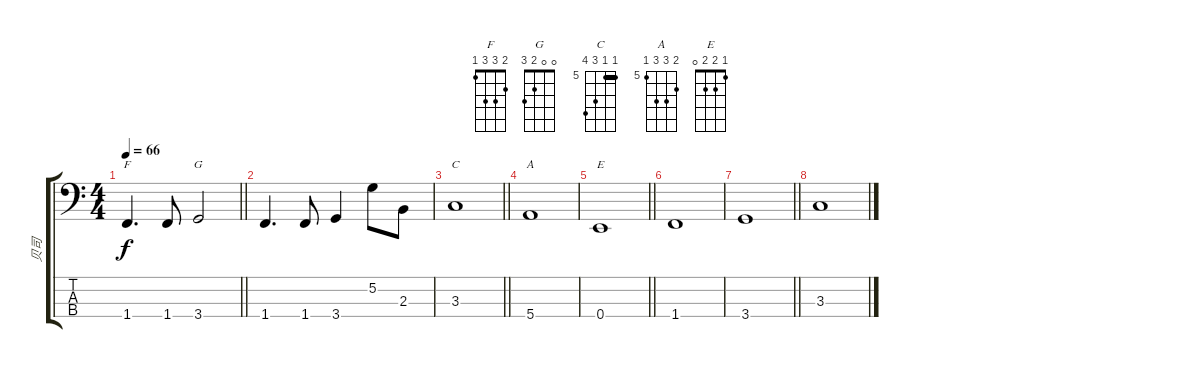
\track ("贝司" "贝司") {instrument electricbassfinger}
\staff {score tabs}
\tuning (G2 D2 A1 E1) {hide}
\chord ("F" 2 3 3 1)
\chord ("G" 0 0 2 3)
\chord ("C" 5 5 7 8) {firstfret 5 barre 5}
\chord ("A" 6 7 7 5) {firstfret 5}
\chord ("E" 1 2 2 0)
\ts (4 4)
\tempo 66
\clef f4
\barLineRight lightlight
\ks c
1.4.4{d ch "F" dy f} 1.4.8 3.4.2{ch "G"} |
1.4.4{d} 1.4.8 3.4.4 5.2.8 2.3.8 |
\barLineRight lightlight
3.3.1{ch "C"} |
5.4.1{ch "A"} |
\barLineRight lightlight
0.4.1{ch "E"} |
1.4.1 |
\barLineRight lightlight
3.4.1 |
3.3.1
